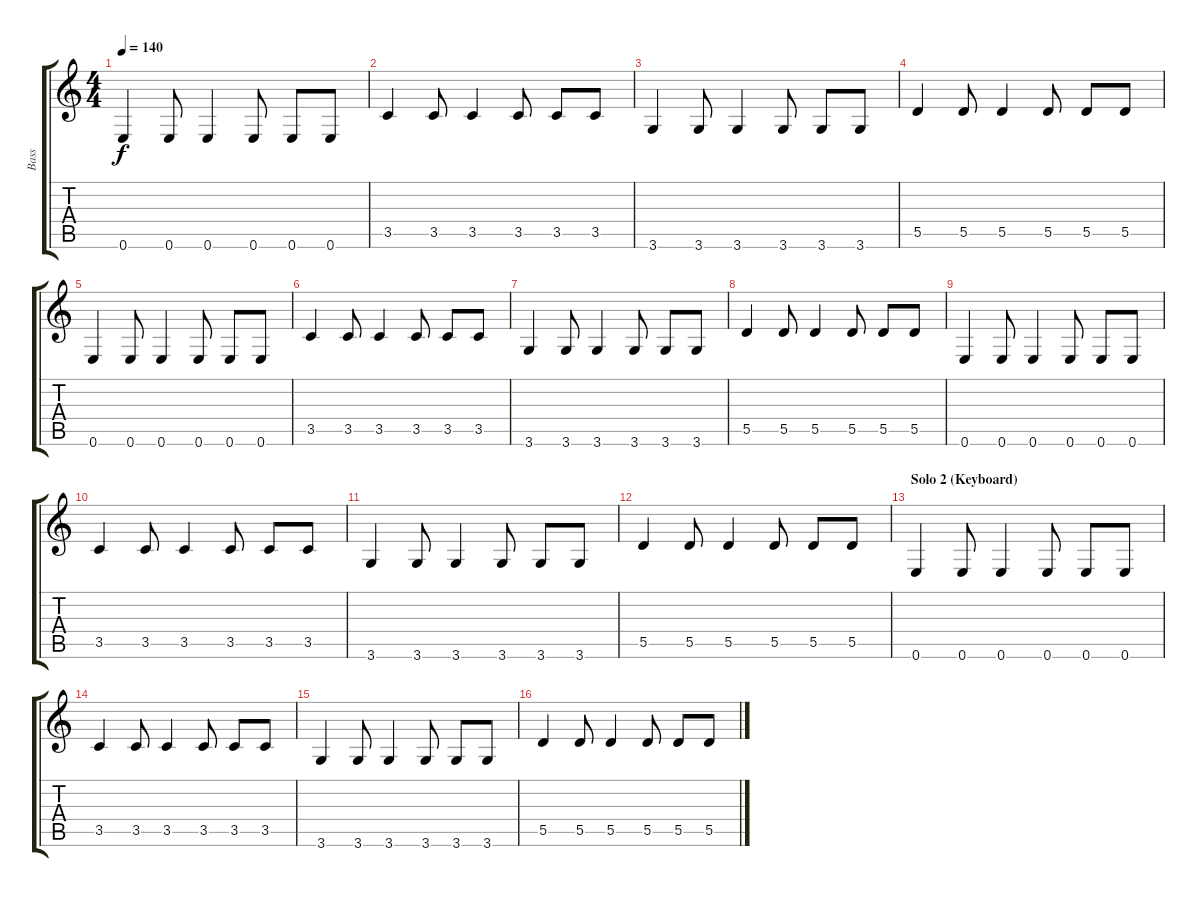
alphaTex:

\track ("Bass" "Bass") {instrument electricbassfinger}
\staff {score tabs}
\tuning (E4 B3 G3 D3 A2 E2) {hide}
\ts (4 4)
\tempo 140
\clef g2
\ks c
0.6.4{dy f} 0.6.8 0.6.4 0.6.8 0.6.8 0.6.8 |
3.5.4 3.5.8 3.5.4 3.5.8 3.5.8 3.5.8 |
3.6.4 3.6.8 3.6.4 3.6.8 3.6.8 3.6.8 |
5.5.4 5.5.8 5.5.4 5.5.8 5.5.8 5.5.8 |
0.6.4 0.6.8 0.6.4 0.6.8 0.6.8 0.6.8 |
3.5.4 3.5.8 3.5.4 3.5.8 3.5.8 3.5.8 |
3.6.4 3.6.8 3.6.4 3.6.8 3.6.8 3.6.8 |
5.5.4 5.5.8 5.5.4 5.5.8 5.5.8 5.5.8 |
0.6.4 0.6.8 0.6.4 0.6.8 0.6.8 0.6.8 |
3.5.4 3.5.8 3.5.4 3.5.8 3.5.8 3.5.8 |
3.6.4 3.6.8 3.6.4 3.6.8 3.6.8 3.6.8 |
5.5.4 5.5.8 5.5.4 5.5.8 5.5.8 5.5.8 |
\section ("" "Solo 2 (Keyboard)")
0.6.4 0.6.8 0.6.4 0.6.8 0.6.8 0.6.8 |
3.5.4 3.5.8 3.5.4 3.5.8 3.5.8 3.5.8 |
3.6.4 3.6.8 3.6.4 3.6.8 3.6.8 3.6.8 |
5.5.4 5.5.8 5.5.4 5.5.8 5.5.8 5.5.8
